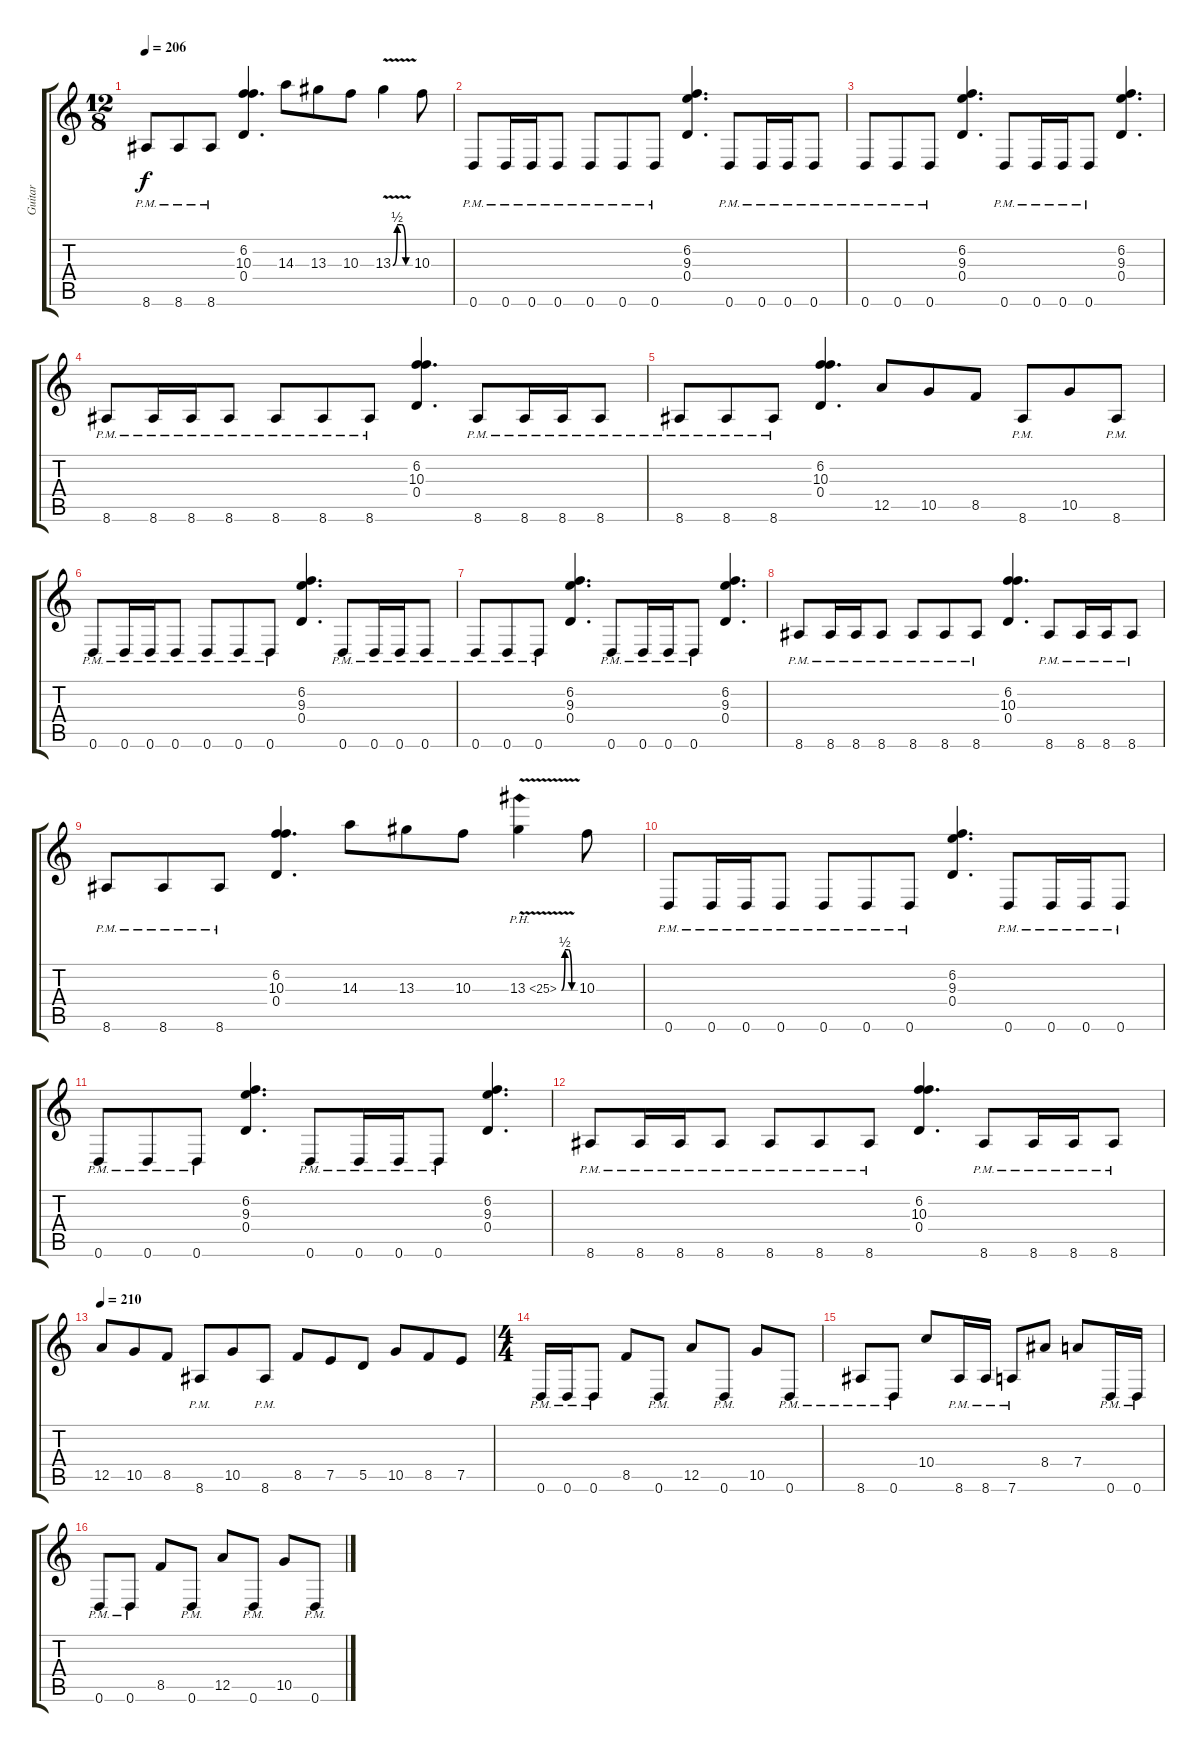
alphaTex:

\track ("Guitar" "Guitar") {instrument distortionguitar}
\staff {score tabs}
\tuning (E4 B3 G3 D3 A2 D2) {hide}
\ts (12 8)
\tempo 206
\clef g2
\ks c
8.6{pm}.8{dy f} 8.6{pm}.8 8.6{pm}.8 (6.2 10.3 0.4).4{d} 14.3.8 13.3.8 10.3.8 13.3{be (custom 0 0 15 2 30 2 45 0 60 0) v}.4 10.3.8 |
0.6{pm}.8 0.6{pm}.16 0.6{pm}.16 0.6{pm}.8 0.6{pm}.8 0.6{pm}.8 0.6{pm}.8 (6.2 9.3 0.4).4{d} 0.6{pm}.8 0.6{pm}.16 0.6{pm}.16 0.6{pm}.8 |
0.6{pm}.8 0.6{pm}.8 0.6{pm}.8 (6.2 9.3 0.4).4{d} 0.6{pm}.8 0.6{pm}.16 0.6{pm}.16 0.6{pm}.8 (6.2 9.3 0.4).4{d} |
8.6{pm}.8 8.6{pm}.16 8.6{pm}.16 8.6{pm}.8 8.6{pm}.8 8.6{pm}.8 8.6{pm}.8 (6.2 10.3 0.4).4{d} 8.6{pm}.8 8.6{pm}.16 8.6{pm}.16 8.6{pm}.8 |
8.6{pm}.8 8.6{pm}.8 8.6{pm}.8 (6.2 10.3 0.4).4{d} 12.5.8 10.5.8 8.5.8 8.6{pm}.8 10.5.8 8.6{pm}.8 |
0.6{pm}.8 0.6{pm}.16 0.6{pm}.16 0.6{pm}.8 0.6{pm}.8 0.6{pm}.8 0.6{pm}.8 (6.2 9.3 0.4).4{d} 0.6{pm}.8 0.6{pm}.16 0.6{pm}.16 0.6{pm}.8 |
0.6{pm}.8 0.6{pm}.8 0.6{pm}.8 (6.2 9.3 0.4).4{d} 0.6{pm}.8 0.6{pm}.16 0.6{pm}.16 0.6{pm}.8 (6.2 9.3 0.4).4{d} |
8.6{pm}.8 8.6{pm}.16 8.6{pm}.16 8.6{pm}.8 8.6{pm}.8 8.6{pm}.8 8.6{pm}.8 (6.2 10.3 0.4).4{d} 8.6{pm}.8 8.6{pm}.16 8.6{pm}.16 8.6{pm}.8 |
8.6{pm}.8 8.6{pm}.8 8.6{pm}.8 (6.2 10.3 0.4).4{d} 14.3.8 13.3.8 10.3.8 13.3{be (custom 0 0 15 2 30 2 45 0 60 0) ph 12 v}.4 10.3.8 |
0.6{pm}.8 0.6{pm}.16 0.6{pm}.16 0.6{pm}.8 0.6{pm}.8 0.6{pm}.8 0.6{pm}.8 (6.2 9.3 0.4).4{d} 0.6{pm}.8 0.6{pm}.16 0.6{pm}.16 0.6{pm}.8 |
0.6{pm}.8 0.6{pm}.8 0.6{pm}.8 (6.2 9.3 0.4).4{d} 0.6{pm}.8 0.6{pm}.16 0.6{pm}.16 0.6{pm}.8 (6.2 9.3 0.4).4{d} |
8.6{pm}.8 8.6{pm}.16 8.6{pm}.16 8.6{pm}.8 8.6{pm}.8 8.6{pm}.8 8.6{pm}.8 (6.2 10.3 0.4).4{d} 8.6{pm}.8 8.6{pm}.16 8.6{pm}.16 8.6{pm}.8 |
\tempo 210
12.5.8 10.5.8 8.5.8 8.6{pm}.8 10.5.8 8.6{pm}.8 8.5.8 7.5.8 5.5.8 10.5.8 8.5.8 7.5.8 |
\ts (4 4)
0.6{pm}.16 0.6{pm}.16 0.6{pm}.8 8.5.8 0.6{pm}.8 12.5.8 0.6{pm}.8 10.5.8 0.6{pm}.8 |
8.6{pm}.8 0.6{pm}.8 10.4.8 8.6{pm}.16 8.6{pm}.16 7.6{pm}.8 8.4.8 7.4.8 0.6{pm}.16 0.6{pm}.16 |
0.6{pm}.8 0.6{pm}.8 8.5.8 0.6{pm}.8 12.5.8 0.6{pm}.8 10.5.8 0.6{pm}.8
